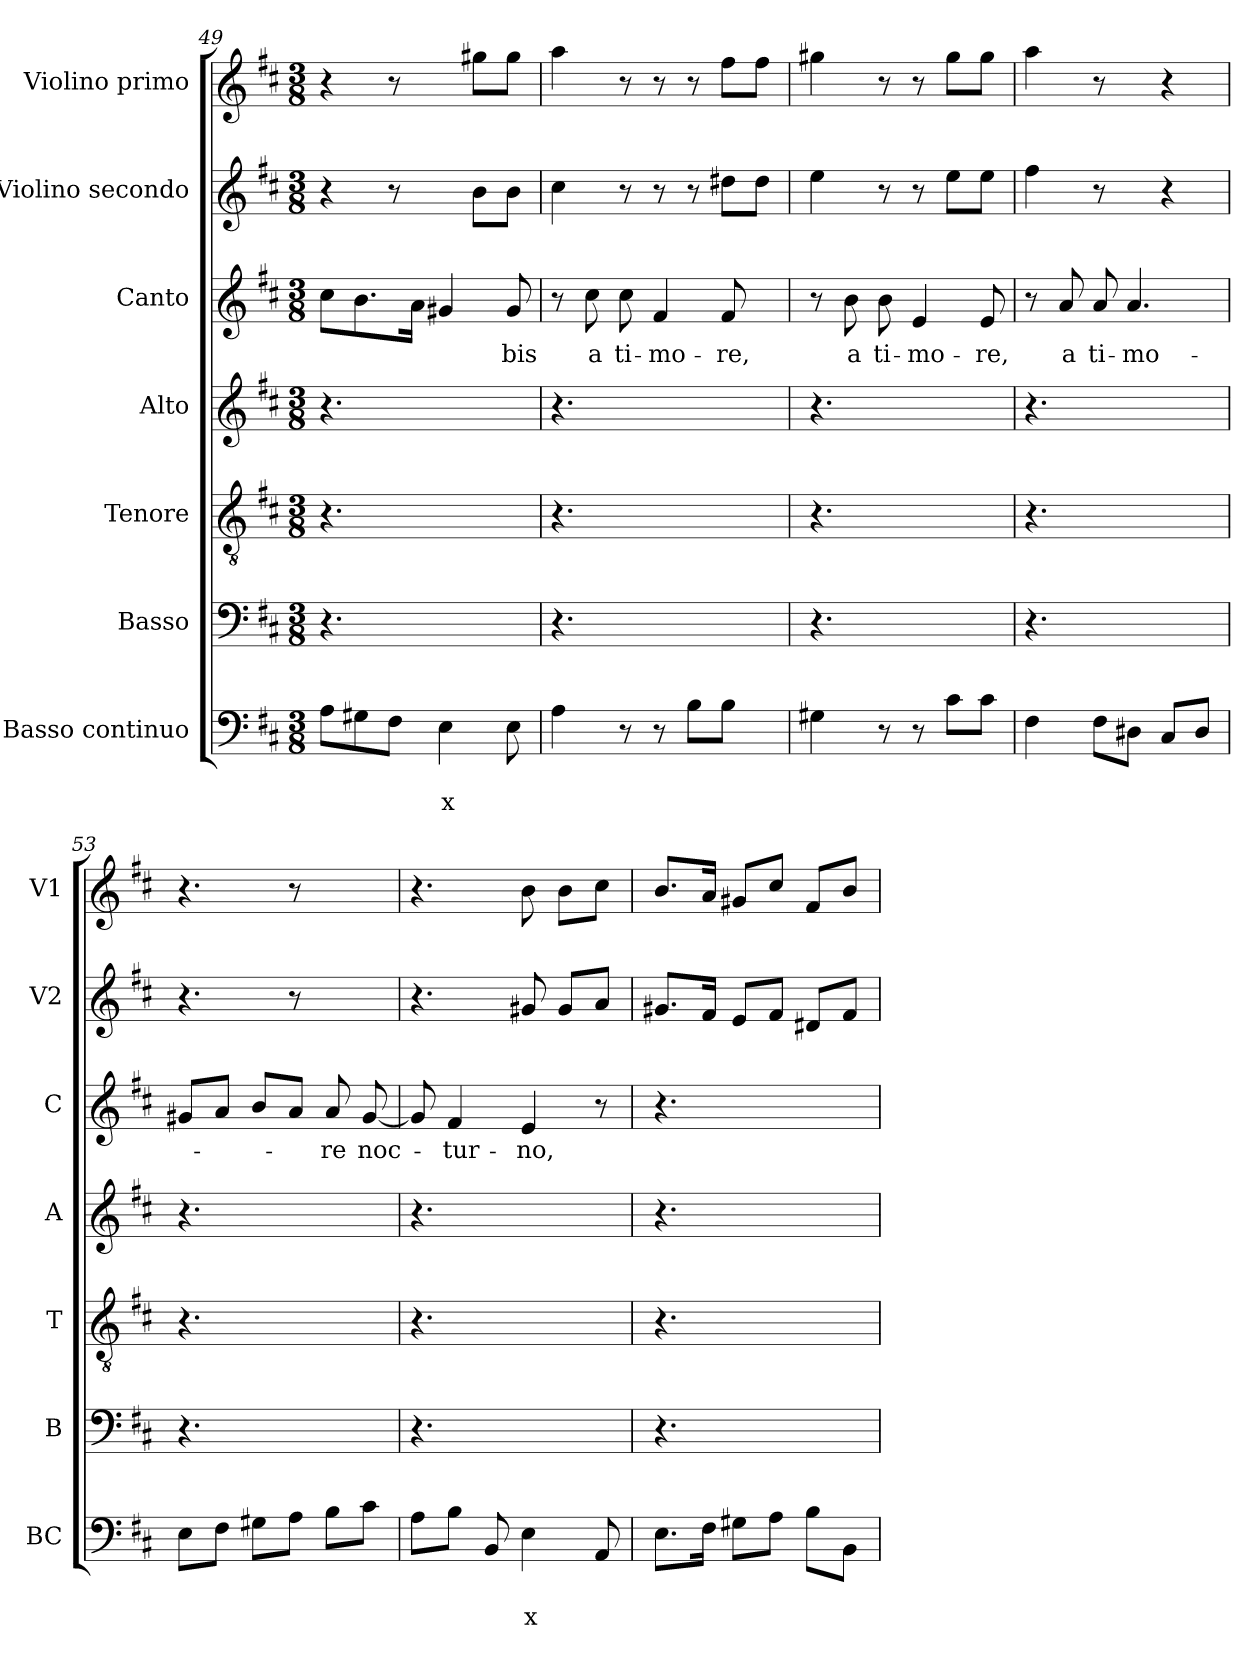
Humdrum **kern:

**kern	**text	**text	**kern	**kern	**kern	**kern	**text	**kern	**kern
*part7	*part7	*part7	*part6	*part5	*part4	*part3	*part3	*part2	*part1
*staff7	*staff7	*staff7	*staff6	*staff5	*staff4	*staff3	*staff3	*staff2	*staff1
*I"Basso continuo	*	*	*I"Basso	*I"Tenore	*I"Alto	*I"Canto	*	*I"Violino secondo	*I"Violino primo
*I'BC	*	*	*I'B	*I'T	*I'A	*I'C	*	*I'V2	*I'V1
*clefF4	*	*	*clefF4	*clefGv2	*clefG2	*clefG2	*	*clefG2	*clefG2
*k[f#c#]	*	*	*k[f#c#]	*k[f#c#]	*k[f#c#]	*k[f#c#]	*	*k[f#c#]	*k[f#c#]
*D:	*	*	*D:	*D:	*D:	*D:	*	*D:	*D:
*M3/8	*	*	*M3/8	*M3/8	*M3/8	*M3/8	*	*M3/8	*M3/8
=49	=49	=49	=49	=49	=49	=49	=49	=49	=49
8A\L	.	.	4.r	4.r	4.r	8cc#\L	.	4r	4r
8G#X\	.	.	.	.	.	8.b\	.	.	.
8F#\J	.	.	.	.	.	.	.	8r	8r
.	.	.	.	.	.	16a\Jk	.	.	.
!	!	!LO:LY:b	!	!	!	!	!	!	!
4E\	.	x	4.ryy	4.ryy	4.ryy	4g#X/	.	8ryy	8ryy
.	.	.	.	.	.	.	.	8b\L	8gg#X\L
!	!	!	!	!	!	!	!LO:LY:b	!	!
8E\	.	.	.	.	.	8g#/	-bis	8b\J	8gg#\J
!!LO:LB:g=z
=50	=50	=50	=50	=50	=50	=50	=50	=50	=50
4A\	.	.	4.r	4.r	4.r	8r	.	4cc#\	4aa\
!	!	!	!	!	!	!	!LO:LY:b	!	!
.	.	.	.	.	.	8cc#\	a	.	.
!	!	!	!	!	!	!	!LO:LY:b	!	!
8r	.	.	.	.	.	8cc#\	ti-	8r	8r
!	!	!	!	!	!	!	!LO:LY:b	!	!
8r	.	.	2ryy	2ryy	2ryy	4f#/	-mo-	8r	8r
8B\L	.	.	.	.	.	.	.	8r	8r
!	!	!	!	!	!	!	!LO:LY:b	!	!
8B\J	.	.	.	.	.	8f#/	-re,	8dd#X\L	8ff#\L
8ryy	.	.	.	.	.	8ryy	.	8dd#\J	8ff#\J
=51	=51	=51	=51	=51	=51	=51	=51	=51	=51
4G#X\	.	.	4.r	4.r	4.r	8r	.	4ee\	4gg#X\
!	!	!	!	!	!	!	!LO:LY:b	!	!
.	.	.	.	.	.	8b\	a	.	.
!	!	!	!	!	!	!	!LO:LY:b	!	!
8r	.	.	.	.	.	8b\	ti-	8r	8r
!	!	!	!	!	!	!	!LO:LY:b	!	!
8r	.	.	4.ryy	4.ryy	4.ryy	4e/	-mo-	8r	8r
8c#\L	.	.	.	.	.	.	.	8ee\L	8gg#\L
!	!	!	!	!	!	!	!LO:LY:b	!	!
8c#\J	.	.	.	.	.	8e/	-re,	8ee\J	8gg#\J
=52	=52	=52	=52	=52	=52	=52	=52	=52	=52
4F#\	.	.	4.r	4.r	4.r	8r	.	4ff#\	4aa\
!	!	!	!	!	!	!	!LO:LY:b	!	!
.	.	.	.	.	.	8a/	a	.	.
!	!	!	!	!	!	!	!LO:LY:b	!	!
8F#\L	.	.	.	.	.	8a/	ti-	8r	8r
!	!	!	!	!	!	!	!LO:LY:b	!	!
8D#X\J	.	.	4.ryy	4.ryy	4.ryy	4.a/	-mo-	8ryy	8ryy
8C#/L	.	.	.	.	.	.	.	4r	4r
8D#/J	.	.	.	.	.	.	.	.	.
=53	=53	=53	=53	=53	=53	=53	=53	=53	=53
8E\L	.	.	4.r	4.r	4.r	8g#X/L	.	4.r	4.r
8F#\J	.	.	.	.	.	8a/J	.	.	.
8G#X\L	.	.	.	.	.	8b/L	.	.	.
8A\J	.	.	4.ryy	4.ryy	4.ryy	8a/J	.	8r	8r
!	!	!	!	!	!	!	!LO:LY:b	!	!
8B\L	.	.	.	.	.	8a/	-re	4ryy	4ryy
!	!	!	!	!	!	!	!LO:LY:b	!	!
8c#\J	.	.	.	.	.	[8g#/	noc-	.	.
=54	=54	=54	=54	=54	=54	=54	=54	=54	=54
8A\L	.	.	4.r	4.r	4.r	8g#/]	.	4.r	4.r
!	!	!	!	!	!	!	!LO:LY:b	!	!
8B\J	.	.	.	.	.	4f#/	-tur-	.	.
8BB/	.	.	.	.	.	.	.	.	.
!	!	!LO:LY:b	!	!	!	!	!LO:LY:b	!	!
4E\	.	x	4.ryy	4.ryy	4.ryy	4e/	-no,	8g#X/	8b\
.	.	.	.	.	.	.	.	8g#/L	8b\L
8AA/	.	.	.	.	.	8r	.	8a/J	8cc#\J
!!LO:PB:g=z
=55	=55	=55	=55	=55	=55	=55	=55	=55	=55
8.E\L	.	.	4.r	4.r	4.r	4.r	.	8.g#X/L	8.b/L
16F#\Jk	.	.	.	.	.	.	.	16f#/Jk	16a/Jk
8G#X\L	.	.	.	.	.	.	.	8e/L	8g#X/L
8A\J	.	.	4.ryy	4.ryy	4.ryy	4.ryy	.	8f#/J	8cc#/J
8B\L	.	.	.	.	.	.	.	8d#X/L	8f#/L
8BB\J	.	.	.	.	.	.	.	8f#/J	8b/J
=	=	=	=	=	=	=	=	=	=
*-	*-	*-	*-	*-	*-	*-	*-	*-	*-
